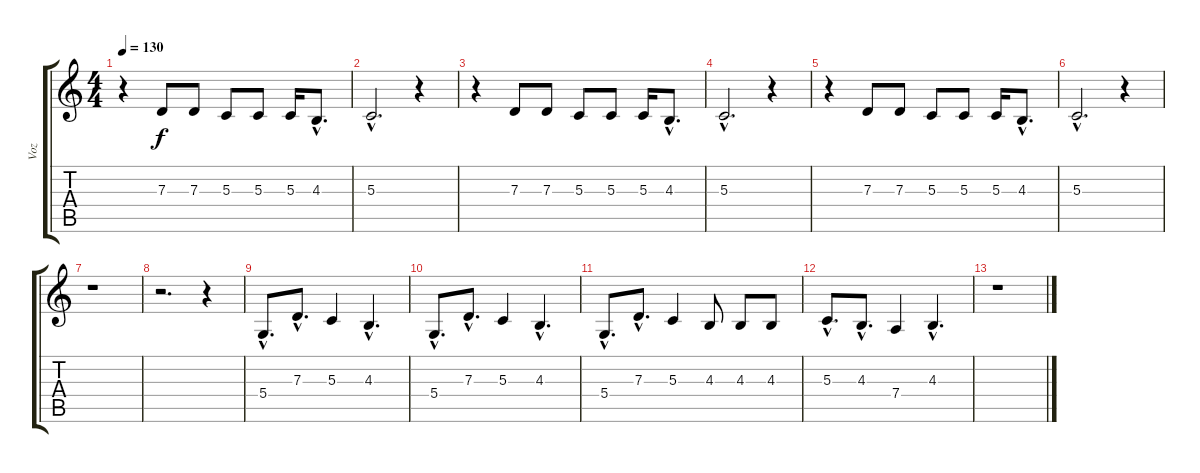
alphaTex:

\track ("Voz" "Voz") {instrument tenorsax}
\staff {score tabs}
\tuning (E4 B3 G3 D3 A2 E2) {hide}
\ts (4 4)
\tempo 130
\clef g2
\ks c
r.4{dy f balance 3} 7.3.8 7.3.8 5.3.8 5.3.8 5.3.16 4.3{hac}.8{d} |
5.3{hac}.2{d} r.4 |
r.4 7.3.8 7.3.8 5.3.8 5.3.8 5.3.16 4.3{hac}.8{d} |
5.3{hac}.2{d} r.4 |
r.4 7.3.8 7.3.8 5.3.8 5.3.8 5.3.16 4.3{hac}.8{d} |
5.3{hac}.2{d} r.4 |
r.1 |
r.2{d} r.4 |
5.4{hac}.8{d balance 3} 7.3{hac}.8{d} 5.3.4 4.3{hac}.4{d} |
5.4{hac}.8{d} 7.3{hac}.8{d} 5.3.4 4.3{hac}.4{d} |
5.4{hac}.8{d} 7.3{hac}.8{d} 5.3.4 4.3.8 4.3.8 4.3.8 |
5.3{hac}.8{d} 4.3{hac}.8{d} 7.4.4 4.3{hac}.4{d} |
r.1
